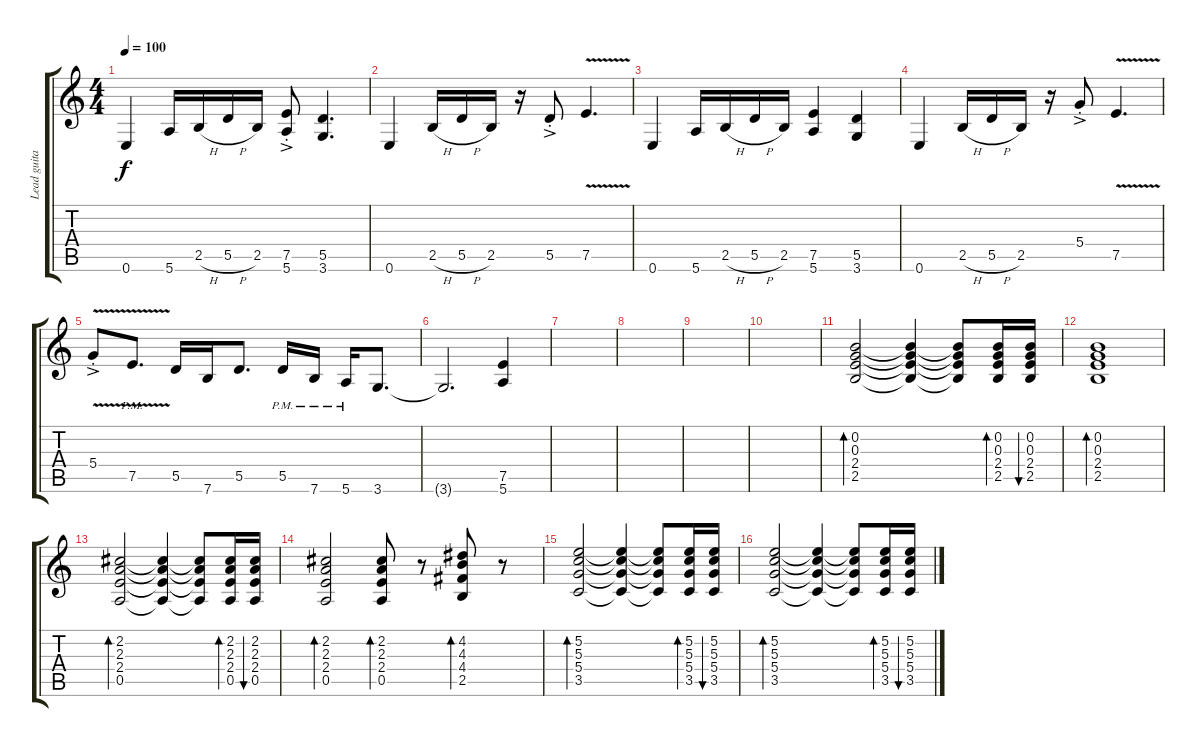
\track ("Lead guitar" "Lead guita") {instrument distortionguitar}
\staff {score tabs}
\tuning (E4 B3 G3 D3 A2 E2) {hide}
\ts (4 4)
\tempo 100
\clef g2
\ks c
0.6.4{dy f} 5.6.16 2.5{h}.16 5.5{h}.16 2.5.16 (7.5{ac st} 5.6{ac st}).8 (5.5 3.6).4{d} |
0.6.4 2.5{h}.16 5.5{h}.16 2.5.16 r.16 5.5{ac st}.8 7.5{v}.4{d} |
0.6.4 5.6.16 2.5{h}.16 5.5{h}.16 2.5.16 (7.5 5.6).4 (5.5 3.6).4 |
0.6.4 2.5{h}.16 5.5{h}.16 2.5.16 r.16 5.4{ac st}.8 7.5{v}.4{d} |
5.4{v ac st}.8 7.5{v pm}.8{d} 5.5.16 7.6.16 5.5.8{d} 5.5{pm}.16 7.6{pm}.16 5.6{pm}.16 3.6.8{d} |
3.6{t}.2{d} (7.5 5.6).4 |
|
|
|
|
(0.2 0.3 2.4 2.5).2{bd 30} (0.2{t} 0.3{t} 2.4{t} 2.5{t}).4 (0.2{t} 0.3{t} 2.4{t} 2.5{t}).8 (0.2 0.3 2.4 2.5).16{bd 30} (0.2 0.3 2.4 2.5).16{bu 30} |
(0.2 0.3 2.4 2.5).1{bd 30} |
(2.2 2.3 2.4 0.5).2{bd 30} (2.2{t} 2.3{t} 2.4{t} 0.5{t}).4 (2.2{t} 2.3{t} 2.4{t} 0.5{t}).8 (2.2 2.3 2.4 0.5).16{bd 30} (2.2 2.3 2.4 0.5).16{bu 30} |
(2.2 2.3 2.4 0.5).2{bd 30} (2.2 2.3 2.4 0.5).8{bd 30} r.8 (4.2 4.3 4.4 2.5).8{bd 30} r.8 |
(5.2 5.3 5.4 3.5).2{bd 30} (5.2{t} 5.3{t} 5.4{t} 3.5{t}).4 (5.2{t} 5.3{t} 5.4{t} 3.5{t}).8 (5.2 5.3 5.4 3.5).16{bd 30} (5.2 5.3 5.4 3.5).16{bu 30} |
(5.2 5.3 5.4 3.5).2{bd 30} (5.2{t} 5.3{t} 5.4{t} 3.5{t}).4 (5.2{t} 5.3{t} 5.4{t} 3.5{t}).8 (5.2 5.3 5.4 3.5).16{bd 30} (5.2 5.3 5.4 3.5).16{bu 30}
